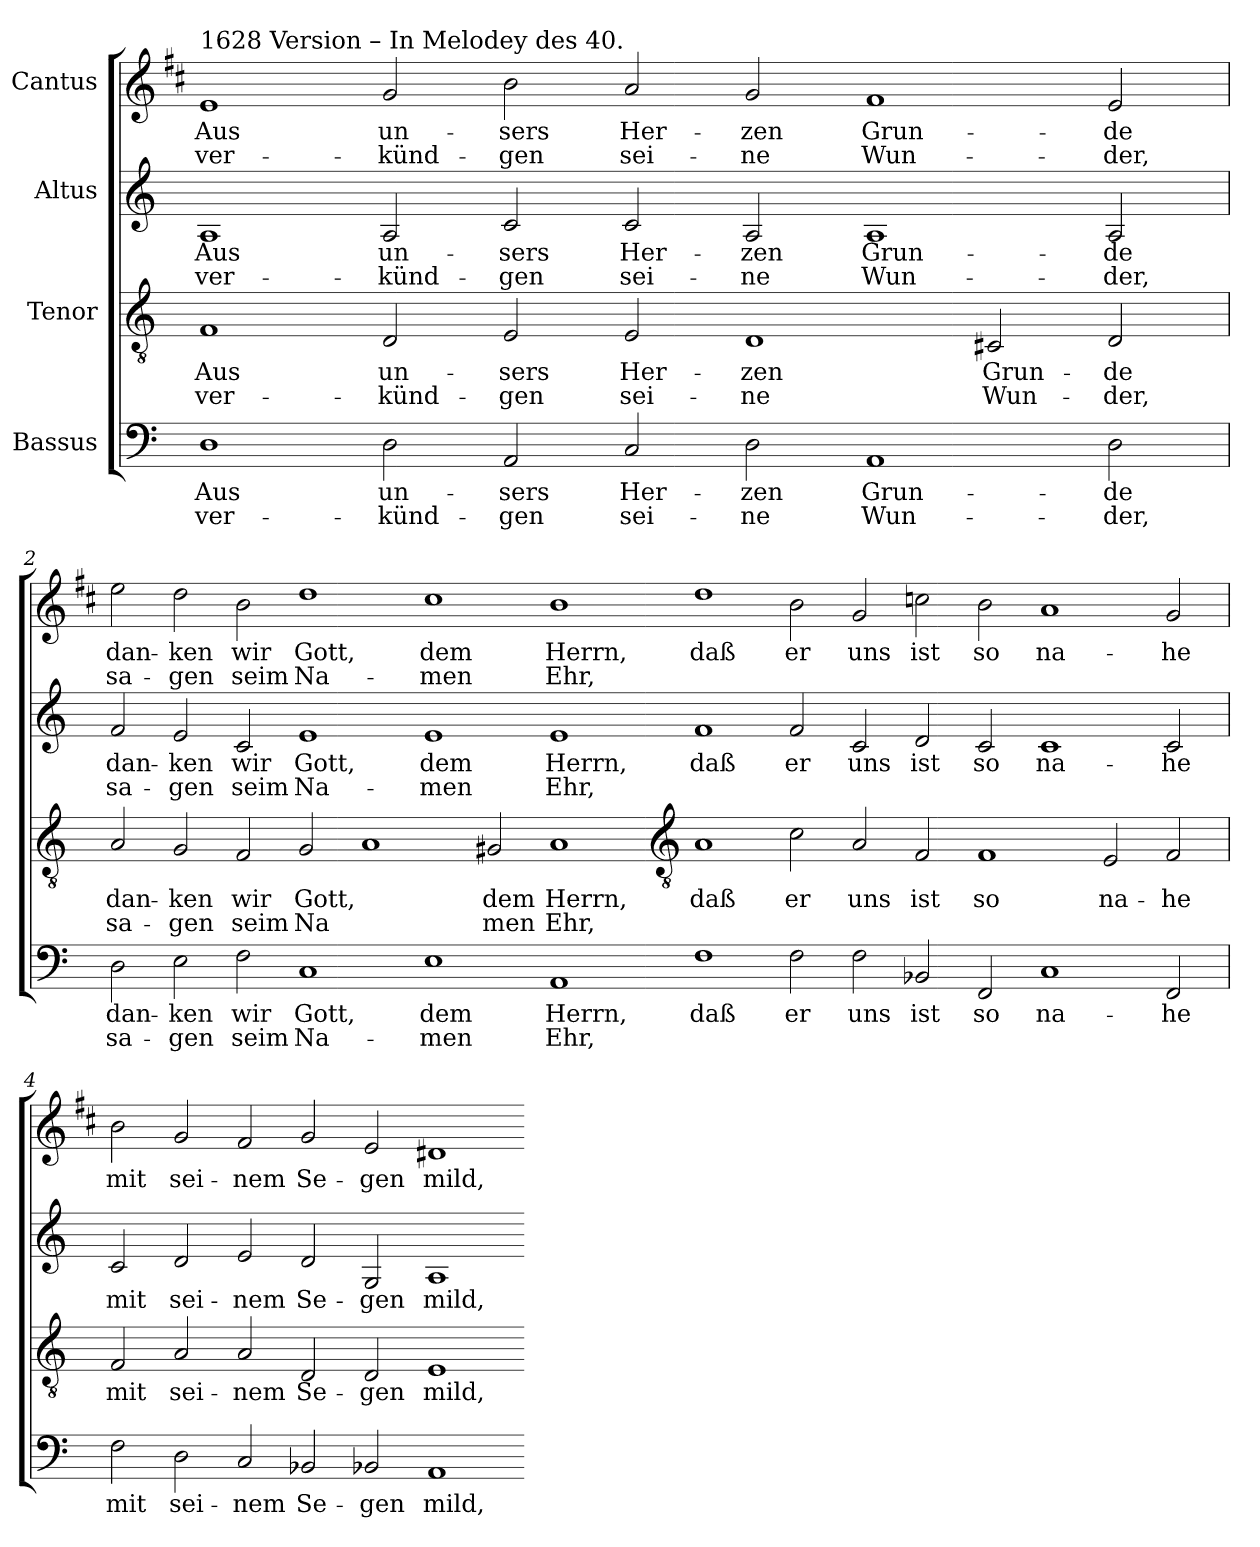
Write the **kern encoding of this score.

**kern	**text	**text	**kern	**text	**text	**kern	**text	**text	**kern	**text	**text
*part4	*part4	*part4	*part3	*part3	*part3	*part2	*part2	*part2	*part1	*part1	*part1
*staff4	*staff4	*staff4	*staff3	*staff3	*staff3	*staff2	*staff2	*staff2	*staff1	*staff1	*staff1
*I"Bassus	*	*	*I"Tenor	*	*	*I"Altus	*	*	*I"Cantus	*	*
*clefF4	*	*	*clefGv2	*	*	*clefG2	*	*	*clefG2	*	*
*	*	*	*	*	*	*	*	*	*ITrd1c2	*	*
*k[]	*	*	*k[]	*	*	*k[]	*	*	*k[]	*	*
*C:	*	*	*C:	*	*	*C:	*	*	*C:	*	*
=1	=1	=1	=1	=1	=1	=1	=1	=1	=1	=1	=1
!	!	!	!	!	!	!	!	!	!LO:TX:a:t=1628 Version – In Melodey des 40.	!	!
!	!LO:LY:b	!LO:LY:b	!	!LO:LY:b	!LO:LY:b	!	!LO:LY:b	!LO:LY:b	!	!LO:LY:b	!LO:LY:b
1D	Aus	ver-	1F	Aus	ver-	1A	Aus	ver-	1d	Aus	ver-
!	!LO:LY:b	!LO:LY:b	!	!LO:LY:b	!LO:LY:b	!	!LO:LY:b	!LO:LY:b	!	!LO:LY:b	!LO:LY:b
2D	-un-	-künd-	2D	-un-	-künd-	2A	-un-	-künd-	2f	-un-	-künd-
!	!LO:LY:b	!LO:LY:b	!	!LO:LY:b	!LO:LY:b	!	!LO:LY:b	!LO:LY:b	!	!LO:LY:b	!LO:LY:b
2AA	-sers	gen	2E	-sers	gen	2c	-sers	gen	2a	-sers	gen
!	!LO:LY:b	!LO:LY:b	!	!LO:LY:b	!LO:LY:b	!	!LO:LY:b	!LO:LY:b	!	!LO:LY:b	!LO:LY:b
2C	Her-	-sei-	2E	Her-	-sei-	2c	Her-	-sei-	2g	Her-	-sei-
!	!LO:LY:b	!LO:LY:b	!	!LO:LY:b	!LO:LY:b	!	!LO:LY:b	!LO:LY:b	!	!LO:LY:b	!LO:LY:b
2D	-zen	ne	1D	-zen	ne	2A	-zen	ne	2f	-zen	ne
!	!LO:LY:b	!LO:LY:b	!	!	!	!	!LO:LY:b	!LO:LY:b	!	!LO:LY:b	!LO:LY:b
1AA	Grun-	-Wun-	.	.	.	1A	Grun-	-Wun-	1e	Grun-	-Wun-
!	!	!	!	!LO:LY:b	!LO:LY:b	!	!	!	!	!	!
.	.	.	2C#X	Grun-	-Wun-	.	.	.	.	.	.
!	!LO:LY:b	!LO:LY:b	!	!LO:LY:b	!LO:LY:b	!	!LO:LY:b	!LO:LY:b	!	!LO:LY:b	!LO:LY:b
2D	-de	der,	2D	-de	der,	2A	-de	der,	2d	-de	der,
=2	=2	=2	=2	=2	=2	=2	=2	=2	=2	=2	=2
!	!LO:LY:b	!LO:LY:b	!	!LO:LY:b	!LO:LY:b	!	!LO:LY:b	!LO:LY:b	!	!LO:LY:b	!LO:LY:b
2D	dan-	-sa-	2A	dan-	-sa-	2f	dan-	-sa-	2dd	dan-	-sa-
!	!LO:LY:b	!LO:LY:b	!	!LO:LY:b	!LO:LY:b	!	!LO:LY:b	!LO:LY:b	!	!LO:LY:b	!LO:LY:b
2E	-ken	gen	2G	-ken	gen	2e	-ken	gen	2cc	-ken	gen
!	!LO:LY:b	!LO:LY:b	!	!LO:LY:b	!LO:LY:b	!	!LO:LY:b	!LO:LY:b	!	!LO:LY:b	!LO:LY:b
2F	wir	seim	2F	wir	seim	2c	wir	seim	2a	wir	seim
!	!LO:LY:b	!LO:LY:b	!	!LO:LY:b	!LO:LY:b	!	!LO:LY:b	!LO:LY:b	!	!LO:LY:b	!LO:LY:b
1C	Gott,	Na-	2G	Gott,	Na	1e	Gott,	Na-	1cc	Gott,	Na-
.	.	.	1A	.	.	.	.	.	.	.	.
!	!LO:LY:b	!LO:LY:b	!	!	!	!	!LO:LY:b	!LO:LY:b	!	!LO:LY:b	!LO:LY:b
1E	-dem	men	.	.	.	1e	-dem	men	1b	-dem	men
!	!	!	!	!LO:LY:b	!LO:LY:b	!	!	!	!	!	!
.	.	.	2G#X	dem	men	.	.	.	.	.	.
!	!LO:LY:b	!LO:LY:b	!	!LO:LY:b	!LO:LY:b	!	!LO:LY:b	!LO:LY:b	!	!LO:LY:b	!LO:LY:b
1AA	Herrn,	Ehr,	1A	Herrn,	Ehr,	1e	Herrn,	Ehr,	1a	Herrn,	Ehr,
!!LO:LB:g=z
=3-	=3-	=3-	=3-	=3-	=3-	=3-	=3-	=3-	=3-	=3-	=3-
*	*	*	*clefGv2	*	*	*	*	*	*	*	*
!	!LO:LY:b	!	!	!LO:LY:b	!	!	!LO:LY:b	!	!	!LO:LY:b	!
1F	daß	.	1A	daß	.	1f	daß	.	1cc	daß	.
!	!LO:LY:b	!	!	!LO:LY:b	!	!	!LO:LY:b	!	!	!LO:LY:b	!
2F	er	.	2c	er	.	2f	er	.	2a	er	.
!	!LO:LY:b	!	!	!LO:LY:b	!	!	!LO:LY:b	!	!	!LO:LY:b	!
2F	uns	.	2A	uns	.	2c	uns	.	2f	uns	.
!	!LO:LY:b	!	!	!LO:LY:b	!	!	!LO:LY:b	!	!	!LO:LY:b	!
2BB-X	ist	.	2F	ist	.	2d	ist	.	2b-X	ist	.
!	!LO:LY:b	!	!	!LO:LY:b	!	!	!LO:LY:b	!	!	!LO:LY:b	!
2FF	so	.	1F	so	.	2c	so	.	2a	so	.
!	!LO:LY:b	!	!	!	!	!	!LO:LY:b	!	!	!LO:LY:b	!
1C	na-	.	.	.	.	1c	na-	.	1g	na-	.
!	!	!	!	!LO:LY:b	!	!	!	!	!	!	!
.	.	.	2E	na-	.	.	.	.	.	.	.
!	!LO:LY:b	!	!	!LO:LY:b	!	!	!LO:LY:b	!	!	!LO:LY:b	!
2FF	-he	.	2F	-he	.	2c	-he	.	2f	-he	.
=4	=4	=4	=4	=4	=4	=4	=4	=4	=4	=4	=4
!	!LO:LY:b	!	!	!LO:LY:b	!	!	!LO:LY:b	!	!	!LO:LY:b	!
2F	mit	.	2F	mit	.	2c	mit	.	2a	mit	.
!	!LO:LY:b	!	!	!LO:LY:b	!	!	!LO:LY:b	!	!	!LO:LY:b	!
2D	sei-	.	2A	sei-	.	2d	sei-	.	2f	sei-	.
!	!LO:LY:b	!	!	!LO:LY:b	!	!	!LO:LY:b	!	!	!LO:LY:b	!
2C	-nem	.	2A	-nem	.	2e	-nem	.	2e	-nem	.
!	!LO:LY:b	!	!	!LO:LY:b	!	!	!LO:LY:b	!	!	!LO:LY:b	!
2BB-X	Se-	.	2D	Se-	.	2d	Se-	.	2f	Se-	.
!	!LO:LY:b	!	!	!LO:LY:b	!	!	!LO:LY:b	!	!	!LO:LY:b	!
2BB-X	-gen	.	2D	-gen	.	2G	-gen	.	2d	-gen	.
!	!LO:LY:b	!	!	!LO:LY:b	!	!	!LO:LY:b	!	!	!LO:LY:b	!
1AA	mild,	.	1E	mild,	.	1A	mild,	.	1c#X	mild,	.
=-	=-	=-	=-	=-	=-	=-	=-	=-	=-	=-	=-
*-	*-	*-	*-	*-	*-	*-	*-	*-	*-	*-	*-
